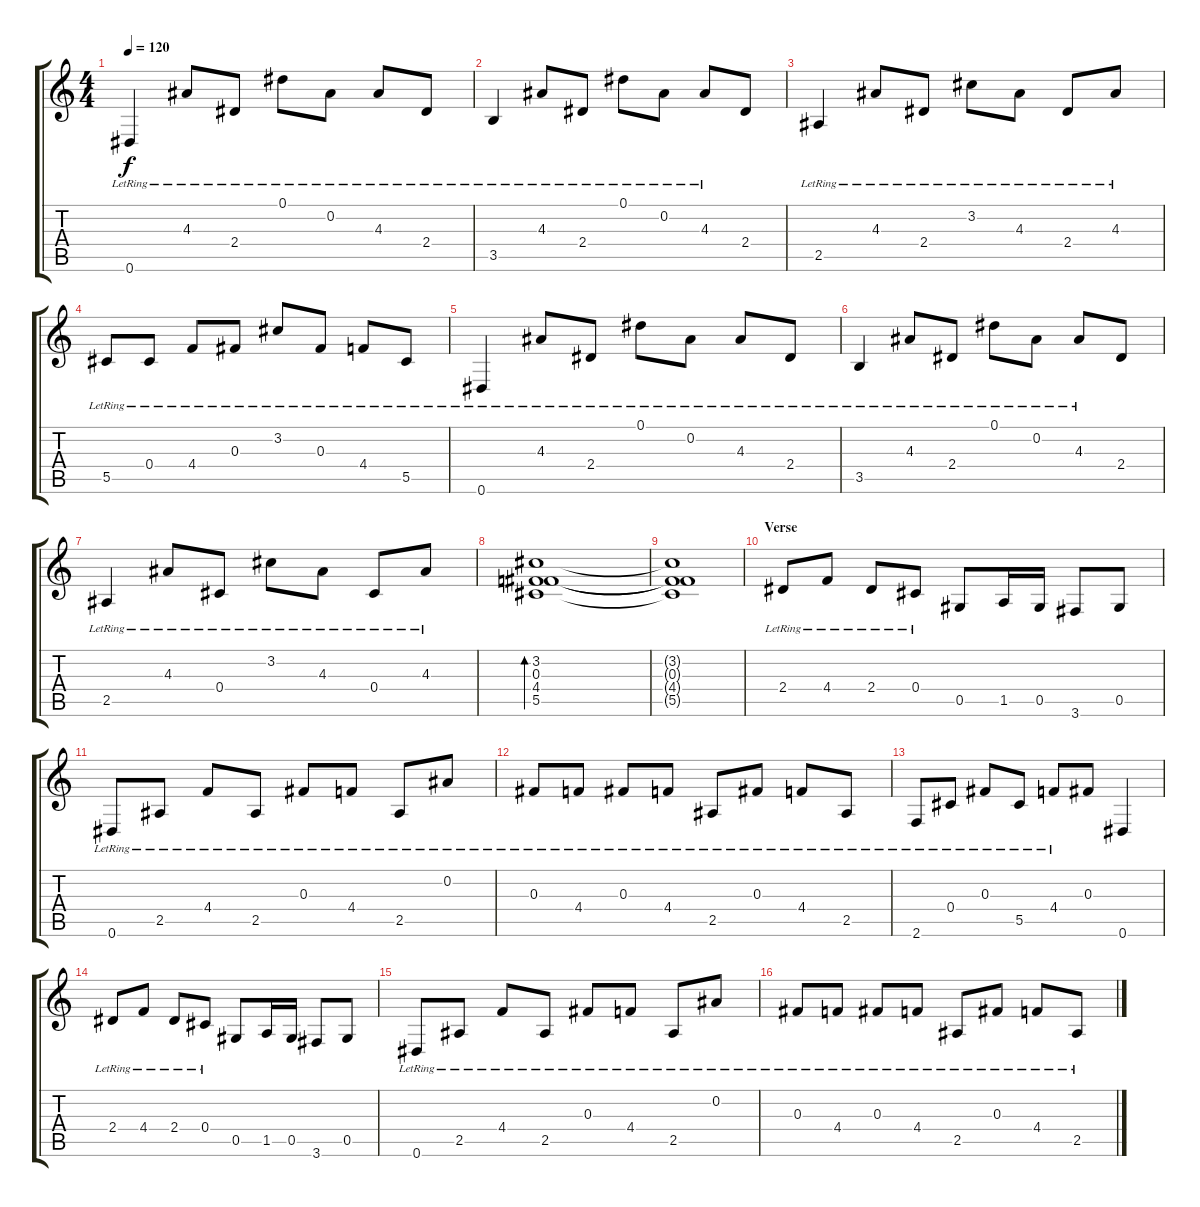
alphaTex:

\track (" " " ") {instrument electricguitarclean}
\staff {score tabs}
\tuning (Eb4 Bb3 Gb3 Db3 Ab2 Eb2) {hide}
\ts (4 4)
\tempo 120
\clef g2
\ks c
0.6{lr}.4{dy f} 4.3{lr}.8 2.4{lr}.8 0.1{lr}.8 0.2{lr}.8 4.3{lr}.8 2.4{lr}.8 |
3.5{lr}.4 4.3{lr}.8 2.4{lr}.8 0.1{lr}.8 0.2{lr}.8 4.3{lr}.8 2.4.8 |
2.5{lr}.4 4.3{lr}.8 2.4{lr}.8 3.2{lr}.8 4.3{lr}.8 2.4{lr}.8 4.3{lr}.8 |
5.5{lr}.8 0.4{lr}.8 4.4{lr}.8 0.3{lr}.8 3.2{lr}.8 0.3{lr}.8 4.4{lr}.8 5.5{lr}.8 |
0.6{lr}.4 4.3{lr}.8 2.4{lr}.8 0.1{lr}.8 0.2{lr}.8 4.3{lr}.8 2.4{lr}.8 |
3.5{lr}.4 4.3{lr}.8 2.4{lr}.8 0.1{lr}.8 0.2{lr}.8 4.3{lr}.8 2.4.8 |
2.5{lr}.4 4.3{lr}.8 0.4{lr}.8 3.2{lr}.8 4.3{lr}.8 0.4{lr}.8 4.3{lr}.8 |
(3.2 0.3 4.4 5.5).1{bd 480} |
(3.2{t} 0.3{t} 4.4{t} 5.5{t}).1 |
\section ("" "Verse")
2.4{lr}.8 4.4{lr}.8 2.4{lr}.8 0.4{lr}.8 0.5.8 1.5.16 0.5.16 3.6.8 0.5.8 |
0.6{lr}.8 2.5{lr}.8 4.4{lr}.8 2.5{lr}.8 0.3{lr}.8 4.4{lr}.8 2.5{lr}.8 0.2{lr}.8 |
0.3{lr}.8 4.4{lr}.8 0.3{lr}.8 4.4{lr}.8 2.5{lr}.8 0.3{lr}.8 4.4{lr}.8 2.5{lr}.8 |
2.6{lr}.8 0.4{lr}.8 0.3{lr}.8 5.5{lr}.8 4.4{lr}.8 0.3.8 0.6.4 |
2.4{lr}.8 4.4{lr}.8 2.4{lr}.8 0.4{lr}.8 0.5.8 1.5.16 0.5.16 3.6.8 0.5.8 |
0.6{lr}.8 2.5{lr}.8 4.4{lr}.8 2.5{lr}.8 0.3{lr}.8 4.4{lr}.8 2.5{lr}.8 0.2{lr}.8 |
0.3{lr}.8 4.4{lr}.8 0.3{lr}.8 4.4{lr}.8 2.5{lr}.8 0.3{lr}.8 4.4{lr}.8 2.5{lr}.8
